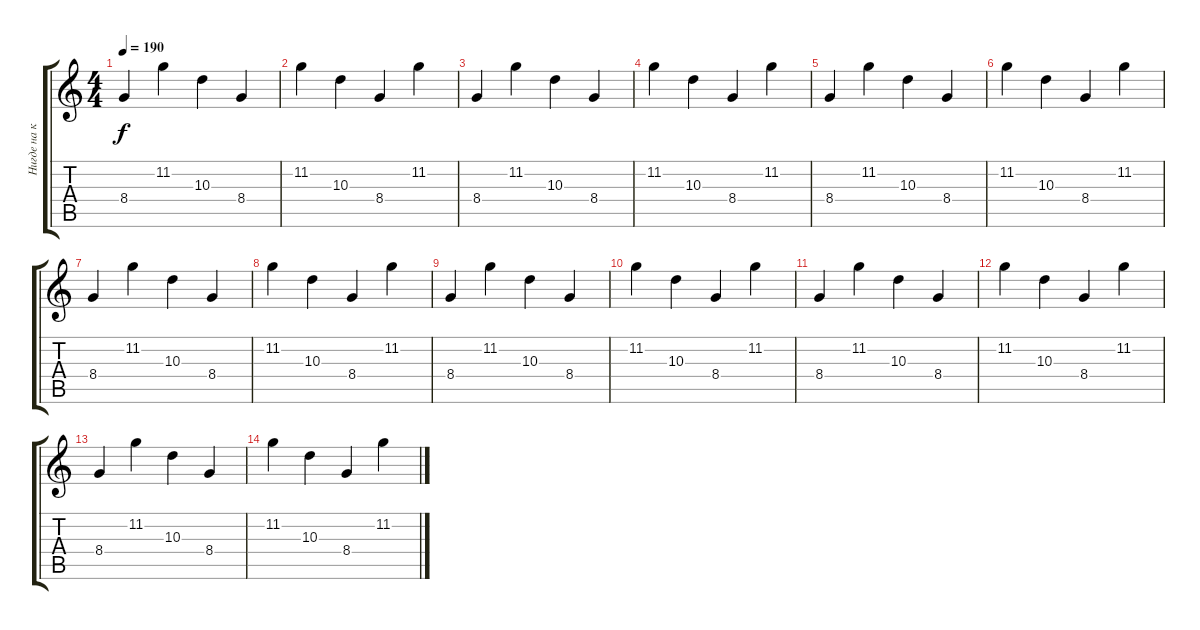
\track ("Нигде на концертах не играющая гитара 1" "Нигде на к") {instrument acousticguitarsteel}
\staff {score tabs}
\tuning (Db4 Ab3 E3 B2 Gb2 B1) {hide}
\ts (4 4)
\tempo 190
\clef g2
\ks c
8.4.4{dy f} 11.2.4 10.3.4 8.4.4 |
11.2.4 10.3.4 8.4.4 11.2.4 |
8.4.4 11.2.4 10.3.4 8.4.4 |
11.2.4 10.3.4 8.4.4 11.2.4 |
8.4.4 11.2.4 10.3.4 8.4.4 |
11.2.4 10.3.4 8.4.4 11.2.4 |
8.4.4 11.2.4 10.3.4 8.4.4 |
11.2.4 10.3.4 8.4.4 11.2.4 |
8.4.4 11.2.4 10.3.4 8.4.4 |
11.2.4 10.3.4 8.4.4 11.2.4 |
8.4.4 11.2.4 10.3.4 8.4.4 |
11.2.4 10.3.4 8.4.4 11.2.4 |
8.4.4 11.2.4 10.3.4 8.4.4 |
11.2.4 10.3.4 8.4.4 11.2.4
